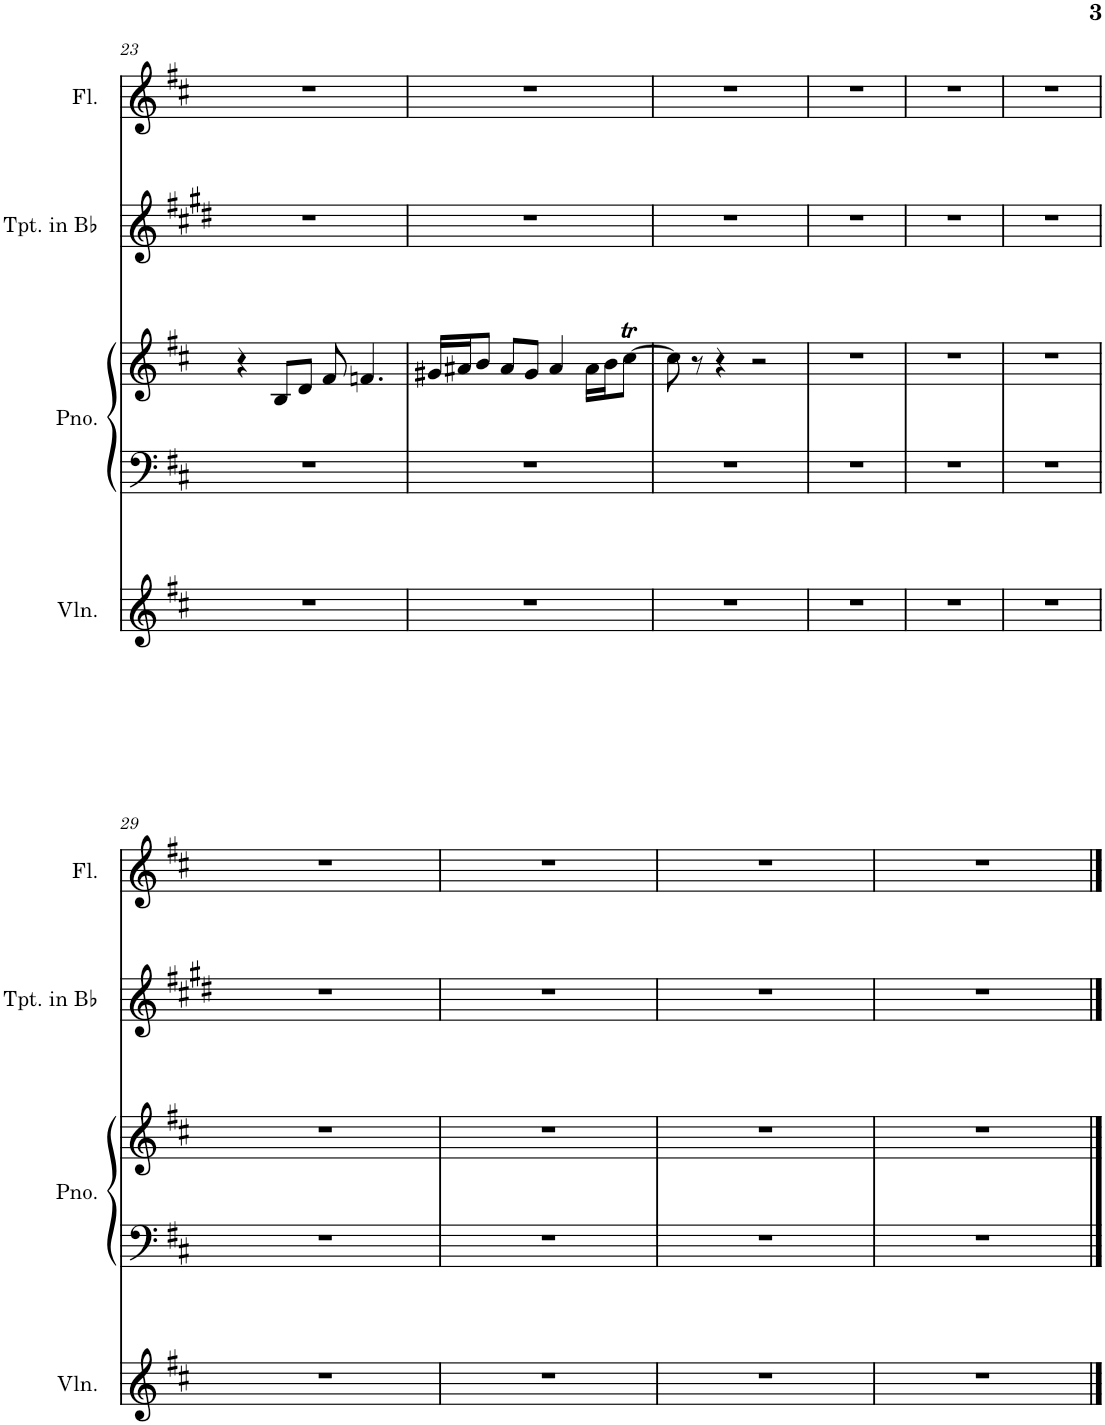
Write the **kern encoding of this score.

**kern	**kern	**kern	**kern	**kern
*part4	*part3	*part3	*part2	*part1
*staff5	*staff4	*staff3	*staff2	*staff1
*I"Violin	*I"Piano	*	*I"Trumpet in Bb	*I"Flute
*I'Vln.	*I'Pno.	*	*I'Tpt. in Bb	*I'Fl.
!!LO:PB:g=z
*clefG2	*clefF4	*clefG2	*clefG2	*clefG2
*	*	*	*Trd1c2	*
*k[f#c#]	*k[f#c#]	*k[f#c#]	*k[f#c#g#d#]	*k[f#c#]
*M4/4	*M4/4	*M4/4	*M4/4	*M4/4
=23	=23	=23	=23	=23
1r	1r	4r	1r	1r
.	.	8B/L	.	.
.	.	8d/J	.	.
.	.	8f#/	.	.
.	.	4.fn/	.	.
=24	=24	=24	=24	=24
1r	1r	16g#X/LL	1r	1r
.	.	16a#X/J	.	.
.	.	8b/J	.	.
.	.	8a#/L	.	.
.	.	8g#/J	.	.
.	.	4a#/	.	.
.	.	16a#\LL	.	.
.	.	16b\J	.	.
.	.	[8cc#t\J	.	.
=25	=25	=25	=25	=25
1r	1r	8cc#\]	1r	1r
.	.	8r	.	.
.	.	4r	.	.
.	.	2r	.	.
=26	=26	=26	=26	=26
1r	1r	1r	1r	1r
=27	=27	=27	=27	=27
1r	1r	1r	1r	1r
=28	=28	=28	=28	=28
1r	1r	1r	1r	1r
!!LO:LB:g=z
=29	=29	=29	=29	=29
1r	1r	1r	1r	1r
=30	=30	=30	=30	=30
1r	1r	1r	1r	1r
=31	=31	=31	=31	=31
1r	1r	1r	1r	1r
=32	=32	=32	=32	=32
1r	1r	1r	1r	1r
==	==	==	==	==
*-	*-	*-	*-	*-
